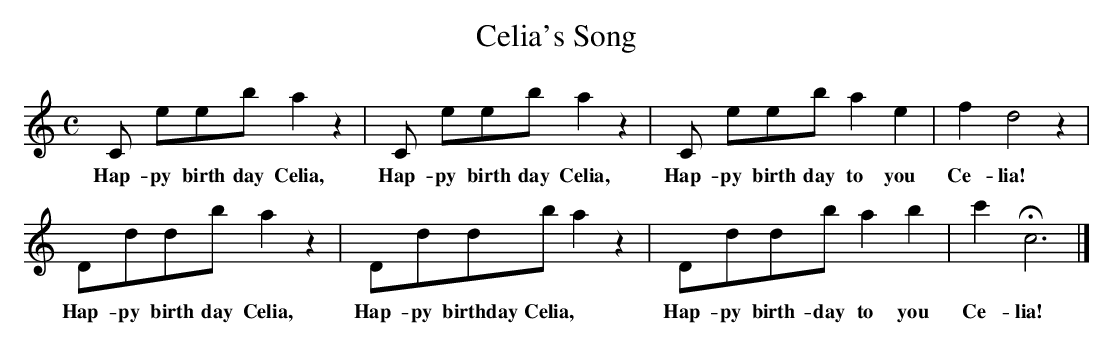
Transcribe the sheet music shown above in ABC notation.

X:1
T: Celia's Song
M: C
L: 1/8
K: C
C eeba2 z2 | C eeba2 z2 | C eeba2 e2 | f2 d4 z2 |
w: Hap-py birth day Celia, | Hap-py birth day Celia, | Hap-py birth day to you | Ce-lia! |
Dddba2z2 | Dddba2z2 | Dddba2 b2 | c'2 !fermata!c6  |]
w: Hap-py birth day Celia, | Hap-py birthday Celia, | Hap-py birth-day to you | Ce-lia! |]
